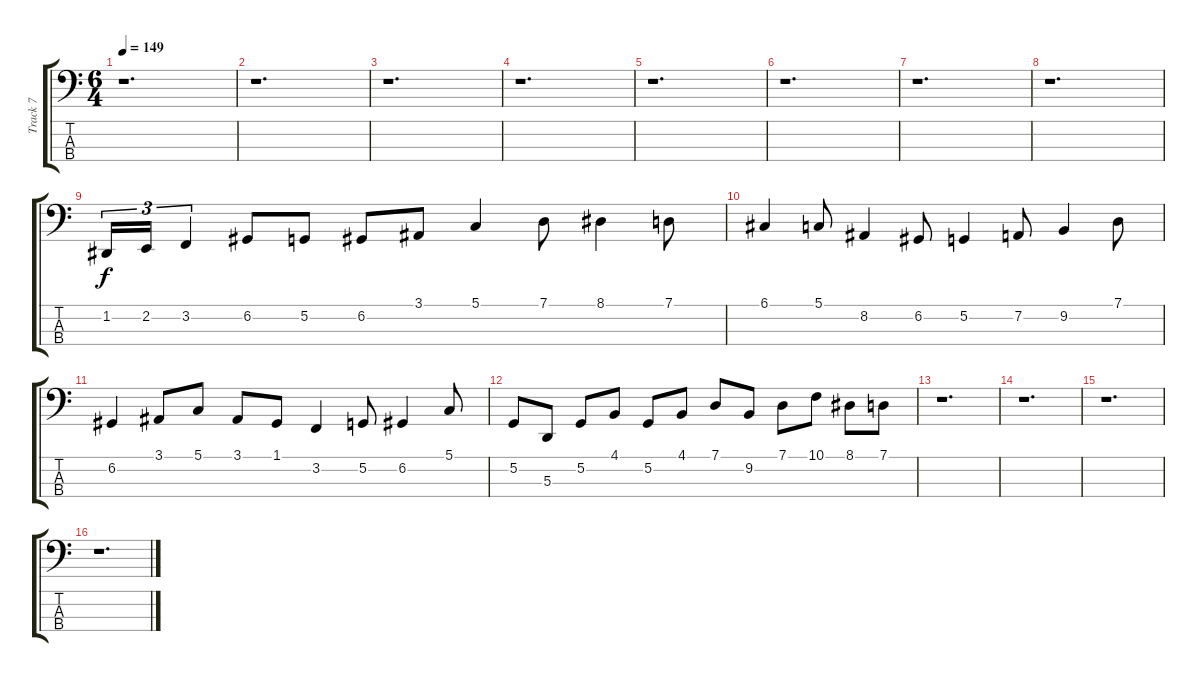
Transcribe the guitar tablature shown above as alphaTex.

\track ("Track 7" "Track 7") {instrument englishhorn}
\staff {score tabs}
\tuning (G2 D2 A1 E1) {hide}
\ts (6 4)
\tempo 149
\clef f4
\ks c
r.1{d dy f} |
r.1{d} |
r.1{d} |
r.1{d} |
r.1{d} |
r.1{d} |
r.1{d} |
r.1{d} |
1.2.16{tu (3 2)} 2.2.16{tu (3 2)} 3.2.4{tu (3 2)} 6.2.8 5.2.8 6.2.8 3.1.8 5.1.4 7.1.8 8.1.4 7.1.8 |
6.1.4 5.1.8 8.2.4 6.2.8 5.2.4 7.2.8 9.2.4 7.1.8 |
6.2.4 3.1.8 5.1.8 3.1.8 1.1.8 3.2.4 5.2.8 6.2.4 5.1.8 |
5.2.8 5.3.8 5.2.8 4.1.8 5.2.8 4.1.8 7.1.8 9.2.8 7.1.8 10.1.8 8.1.8 7.1.8 |
r.1{d} |
r.1{d} |
r.1{d} |
r.1{d}
